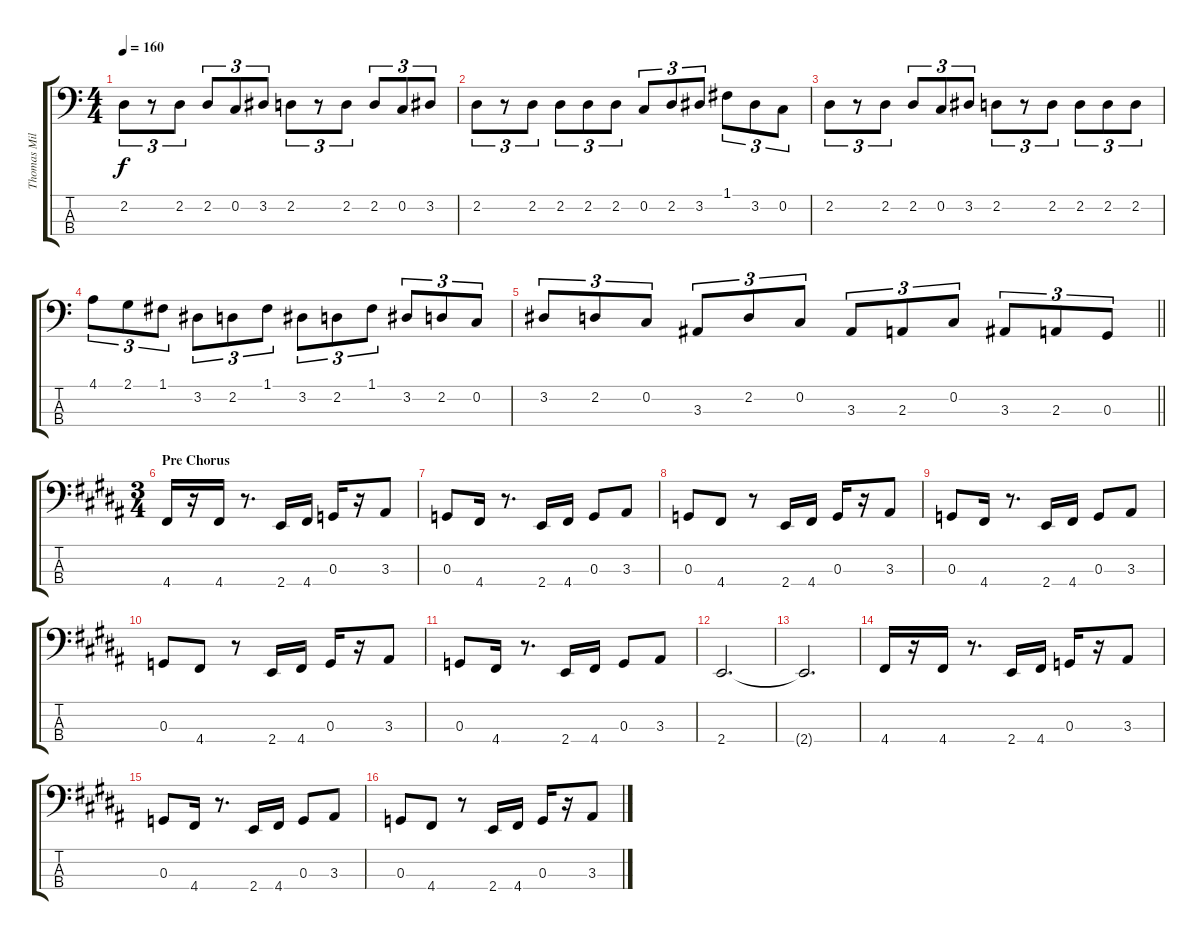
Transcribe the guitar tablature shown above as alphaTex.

\track ("Thomas Miller (bass)" "Thomas Mil") {instrument electricbassfinger}
\staff {score tabs}
\tuning (F2 C2 G1 D1) {hide}
\ts (4 4)
\tempo 160
\clef f4
\ks aminor
2.2.8{tu (3 2) dy f} r.8{tu (3 2)} 2.2.8{tu (3 2)} 2.2.8{tu (3 2)} 0.2.8{tu (3 2)} 3.2.8{tu (3 2)} 2.2.8{tu (3 2)} r.8{tu (3 2)} 2.2.8{tu (3 2)} 2.2.8{tu (3 2)} 0.2.8{tu (3 2)} 3.2.8{tu (3 2)} |
2.2.8{tu (3 2)} r.8{tu (3 2)} 2.2.8{tu (3 2)} 2.2.8{tu (3 2)} 2.2.8{tu (3 2)} 2.2.8{tu (3 2)} 0.2.8{tu (3 2)} 2.2.8{tu (3 2)} 3.2.8{tu (3 2)} 1.1.8{tu (3 2)} 3.2.8{tu (3 2)} 0.2.8{tu (3 2)} |
2.2.8{tu (3 2)} r.8{tu (3 2)} 2.2.8{tu (3 2)} 2.2.8{tu (3 2)} 0.2.8{tu (3 2)} 3.2.8{tu (3 2)} 2.2.8{tu (3 2)} r.8{tu (3 2)} 2.2.8{tu (3 2)} 2.2.8{tu (3 2)} 2.2.8{tu (3 2)} 2.2.8{tu (3 2)} |
4.1.8{tu (3 2)} 2.1.8{tu (3 2)} 1.1.8{tu (3 2)} 3.2.8{tu (3 2)} 2.2.8{tu (3 2)} 1.1.8{tu (3 2)} 3.2.8{tu (3 2)} 2.2.8{tu (3 2)} 1.1.8{tu (3 2)} 3.2.8{tu (3 2)} 2.2.8{tu (3 2)} 0.2.8{tu (3 2)} |
\barLineRight lightlight
3.2.8{tu (3 2)} 2.2.8{tu (3 2)} 0.2.8{tu (3 2)} 3.3.8{tu (3 2)} 2.2.8{tu (3 2)} 0.2.8{tu (3 2)} 3.3.8{tu (3 2)} 2.3.8{tu (3 2)} 0.2.8{tu (3 2)} 3.3.8{tu (3 2)} 2.3.8{tu (3 2)} 0.3.8{tu (3 2)} |
\ts (3 4)
\section ("" "Pre Chorus")
\ks g#minor
4.4.16 r.16 4.4.16 r.8{d} 2.4.16 4.4.16 0.3.16 r.16 3.3.8 |
0.3.8 4.4.16 r.8{d} 2.4.16 4.4.16 0.3.8 3.3.8 |
0.3.8 4.4.8 r.8 2.4.16 4.4.16 0.3.16 r.16 3.3.8 |
0.3.8 4.4.16 r.8{d} 2.4.16 4.4.16 0.3.8 3.3.8 |
0.3.8 4.4.8 r.8 2.4.16 4.4.16 0.3.16 r.16 3.3.8 |
0.3.8 4.4.16 r.8{d} 2.4.16 4.4.16 0.3.8 3.3.8 |
2.4.2{d} |
2.4{t}.2{d} |
4.4.16 r.16 4.4.16 r.8{d} 2.4.16 4.4.16 0.3.16 r.16 3.3.8 |
0.3.8 4.4.16 r.8{d} 2.4.16 4.4.16 0.3.8 3.3.8 |
0.3.8 4.4.8 r.8 2.4.16 4.4.16 0.3.16 r.16 3.3.8
